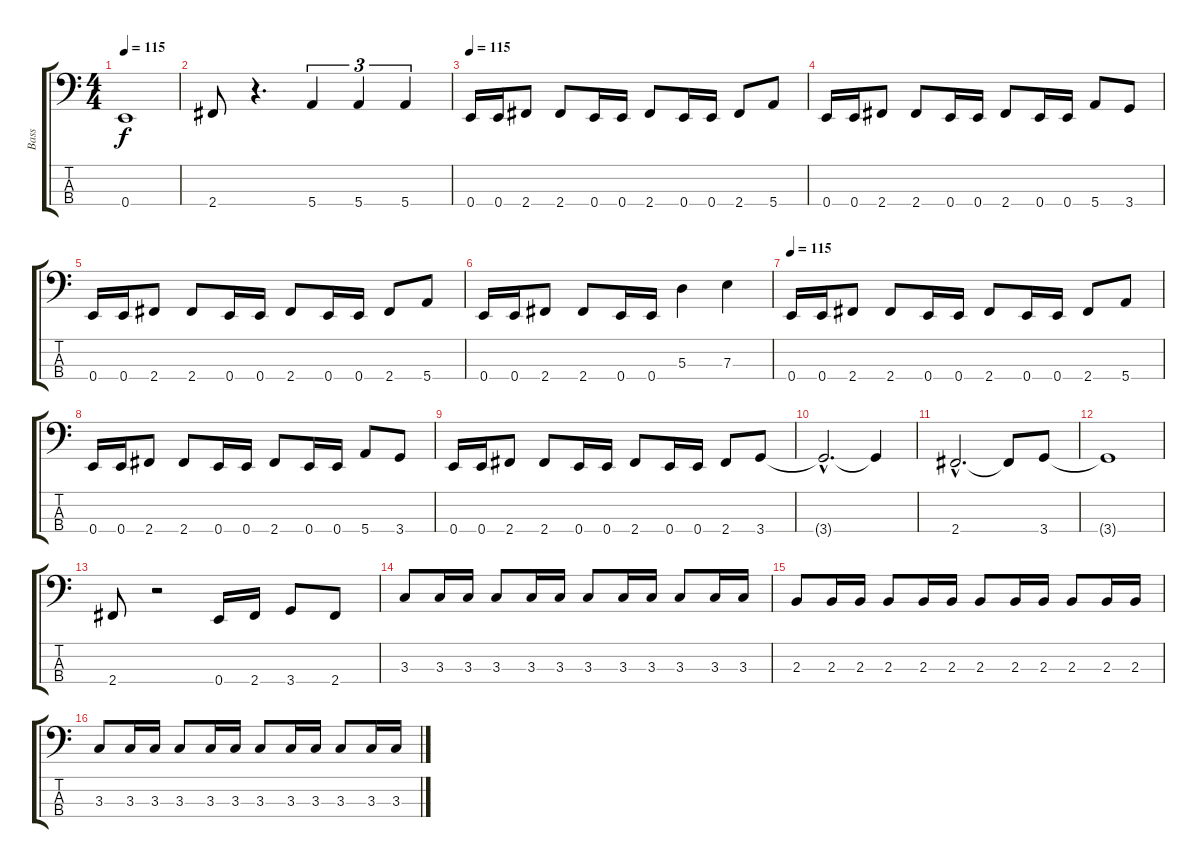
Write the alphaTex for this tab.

\track ("Bass" "Bass") {instrument electricbassfinger}
\staff {score tabs}
\tuning (G2 D2 A1 E1) {hide}
\ts (4 4)
\tempo 115
\clef f4
\ks c
0.4{t}.1{dy f} |
2.4.8 r.4{d} 5.4.4{tu (3 2)} 5.4.4{tu (3 2)} 5.4.4{tu (3 2)} |
\tempo 115
0.4.16 0.4.16 2.4.8 2.4.8 0.4.16 0.4.16 2.4.8 0.4.16 0.4.16 2.4.8 5.4.8 |
0.4.16 0.4.16 2.4.8 2.4.8 0.4.16 0.4.16 2.4.8 0.4.16 0.4.16 5.4.8 3.4.8 |
0.4.16 0.4.16 2.4.8 2.4.8 0.4.16 0.4.16 2.4.8 0.4.16 0.4.16 2.4.8 5.4.8 |
0.4.16 0.4.16 2.4.8 2.4.8 0.4.16 0.4.16 5.3.4 7.3.4 |
\tempo 115
0.4.16 0.4.16 2.4.8 2.4.8 0.4.16 0.4.16 2.4.8 0.4.16 0.4.16 2.4.8 5.4.8 |
0.4.16 0.4.16 2.4.8 2.4.8 0.4.16 0.4.16 2.4.8 0.4.16 0.4.16 5.4.8 3.4.8 |
0.4.16 0.4.16 2.4.8 2.4.8 0.4.16 0.4.16 2.4.8 0.4.16 0.4.16 2.4.8 3.4.8 |
3.4{hac t}.2{d} 3.4{t}.4 |
2.4{hac}.2{d} 2.4{t}.8 3.4.8 |
3.4{t}.1 |
2.4.8 r.2 0.4.16 2.4.16 3.4.8 2.4.8 |
3.3.8 3.3.16 3.3.16 3.3.8 3.3.16 3.3.16 3.3.8 3.3.16 3.3.16 3.3.8 3.3.16 3.3.16 |
2.3.8 2.3.16 2.3.16 2.3.8 2.3.16 2.3.16 2.3.8 2.3.16 2.3.16 2.3.8 2.3.16 2.3.16 |
3.3.8 3.3.16 3.3.16 3.3.8 3.3.16 3.3.16 3.3.8 3.3.16 3.3.16 3.3.8 3.3.16 3.3.16
